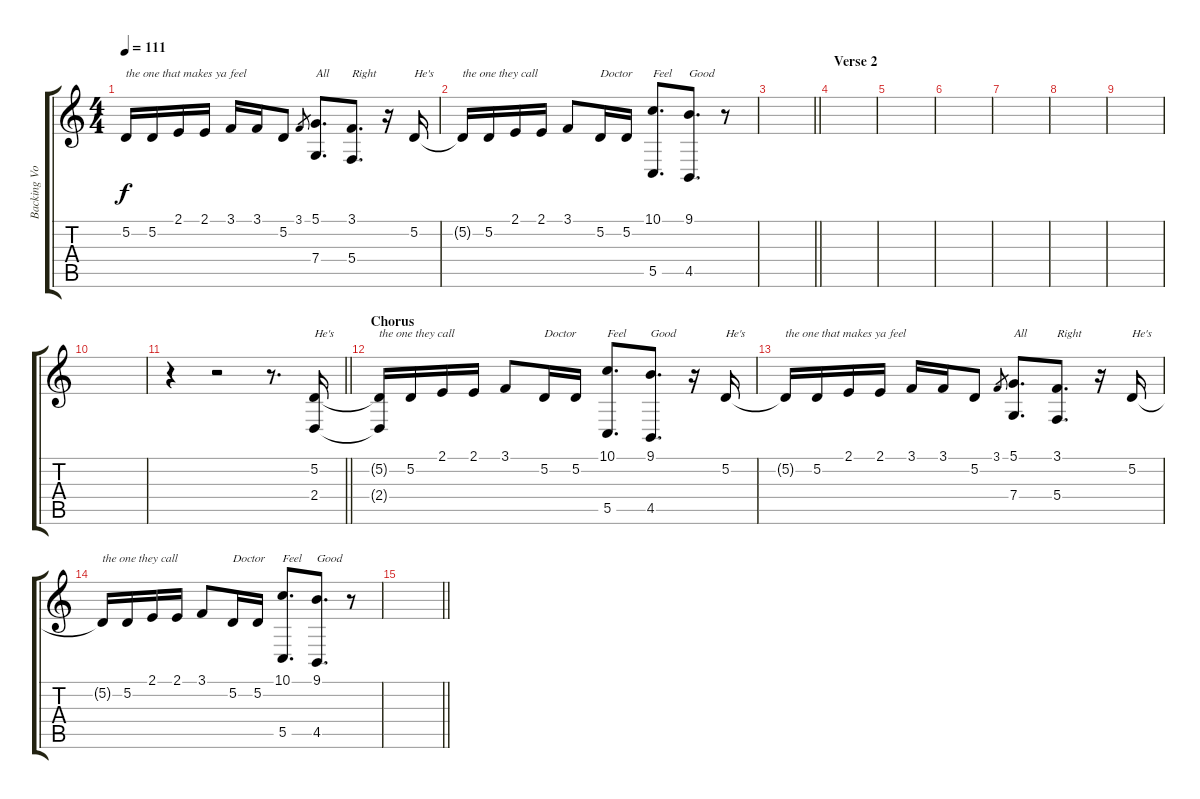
\track ("Backing Vocal" "Backing Vo") {instrument choiraahs}
\staff {score tabs}
\tuning (D4 A3 F3 C3 G2 D2) {hide}
\ts (4 4)
\tempo 111
\clef g2
\ks c
5.2{t}.16{txt "the one that makes ya feel " dy f} 5.2.16 2.1.16 2.1.16 3.1.16 3.1.16 5.2.8 3.1.8{gr} (5.1 7.4).8{d txt "All"} (3.1 5.4).8{d txt "Right"} r.16 5.2.16{txt "He's"} |
5.2{t}.16{txt "the one they call "} 5.2.16 2.1.16 2.1.16 3.1.8 5.2.16{txt "Doctor"} 5.2.16 (10.1 5.5).8{d txt "Feel"} (9.1 4.5).8{d txt "Good"} r.8 |
\barLineRight lightlight
|
\section ("" "Verse 2")
|
|
|
|
|
|
|
\barLineRight lightlight
r.4 r.2 r.8{d} (5.2 2.4).16{txt "He's"} |
\section ("" "Chorus")
(5.2{t} 2.4{t}).16{txt "the one they call "} 5.2.16 2.1.16 2.1.16 3.1.8 5.2.16{txt "Doctor"} 5.2.16 (10.1 5.5).8{d txt "Feel"} (9.1 4.5).8{d txt "Good"} r.16 5.2.16{txt "He's"} |
5.2{t}.16{txt "the one that makes ya feel "} 5.2.16 2.1.16 2.1.16 3.1.16 3.1.16 5.2.8 3.1.8{gr} (5.1 7.4).8{d txt "All"} (3.1 5.4).8{d txt "Right"} r.16 5.2.16{txt "He's"} |
5.2{t}.16{txt "the one they call "} 5.2.16 2.1.16 2.1.16 3.1.8 5.2.16{txt "Doctor"} 5.2.16 (10.1 5.5).8{d txt "Feel"} (9.1 4.5).8{d txt "Good"} r.8 |
\barLineRight lightlight
